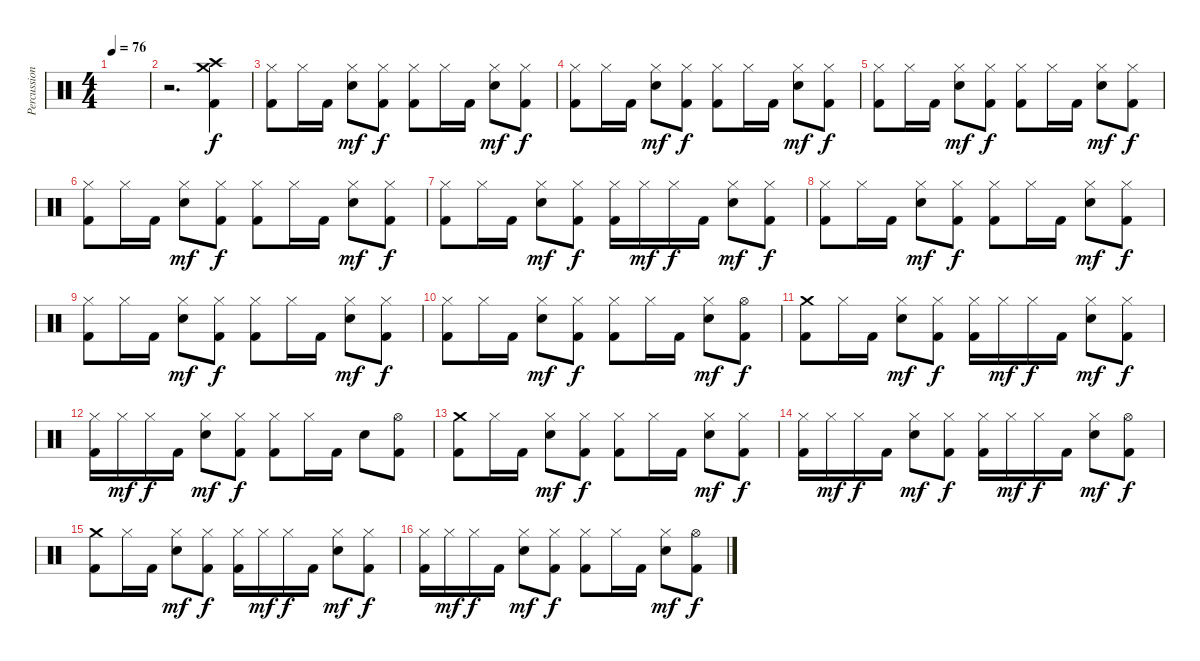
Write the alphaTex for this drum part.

\track ("Percussion" "Percussion") {mute instrument percussion}
\staff {score}
\articulation defaults
\ts (4 4)
\tempo 76
\clef neutral
\ks c
|
r.2{d} ("Crash medium (hit)" "Crash high (hit)" "Kick (hit) 2").4 |
("Hi-Hat (closed)" "Kick (hit) 2").8 "Hi-Hat (closed)".16 "Kick (hit) 2".16 ("Hi-Hat (closed)" "Electric Snare (hit)").8{dy mf} ("Hi-Hat (closed)" "Kick (hit) 2").8{dy f} ("Hi-Hat (closed)" "Kick (hit) 2").8 "Hi-Hat (closed)".16 "Kick (hit) 2".16 ("Hi-Hat (closed)" "Electric Snare (hit)").8{dy mf} ("Hi-Hat (closed)" "Kick (hit) 2").8{dy f} |
("Hi-Hat (closed)" "Kick (hit) 2").8 "Hi-Hat (closed)".16 "Kick (hit) 2".16 ("Hi-Hat (closed)" "Electric Snare (hit)").8{dy mf} ("Hi-Hat (closed)" "Kick (hit) 2").8{dy f} ("Hi-Hat (closed)" "Kick (hit) 2").8 "Hi-Hat (closed)".16 "Kick (hit) 2".16 ("Hi-Hat (closed)" "Electric Snare (hit)").8{dy mf} ("Hi-Hat (closed)" "Kick (hit) 2").8{dy f} |
("Hi-Hat (closed)" "Kick (hit) 2").8 "Hi-Hat (closed)".16 "Kick (hit) 2".16 ("Hi-Hat (closed)" "Electric Snare (hit)").8{dy mf} ("Hi-Hat (closed)" "Kick (hit) 2").8{dy f} ("Hi-Hat (closed)" "Kick (hit) 2").8 "Hi-Hat (closed)".16 "Kick (hit) 2".16 ("Hi-Hat (closed)" "Electric Snare (hit)").8{dy mf} ("Hi-Hat (closed)" "Kick (hit) 2").8{dy f} |
("Hi-Hat (closed)" "Kick (hit) 2").8 "Hi-Hat (closed)".16 "Kick (hit) 2".16 ("Hi-Hat (closed)" "Electric Snare (hit)").8{dy mf} ("Hi-Hat (closed)" "Kick (hit) 2").8{dy f} ("Hi-Hat (closed)" "Kick (hit) 2").8 "Hi-Hat (closed)".16 "Kick (hit) 2".16 ("Hi-Hat (closed)" "Electric Snare (hit)").8{dy mf} ("Hi-Hat (closed)" "Kick (hit) 2").8{dy f} |
("Hi-Hat (closed)" "Kick (hit) 2").8 "Hi-Hat (closed)".16 "Kick (hit) 2".16 ("Hi-Hat (closed)" "Electric Snare (hit)").8{dy mf} ("Hi-Hat (closed)" "Kick (hit) 2").8{dy f} ("Hi-Hat (closed)" "Kick (hit) 2").16 "Hi-Hat (closed)".16{dy mf} "Hi-Hat (closed)".16{dy f} "Kick (hit) 2".16 ("Hi-Hat (closed)" "Electric Snare (hit)").8{dy mf} ("Hi-Hat (closed)" "Kick (hit) 2").8{dy f} |
("Hi-Hat (closed)" "Kick (hit) 2").8 "Hi-Hat (closed)".16 "Kick (hit) 2".16 ("Hi-Hat (closed)" "Electric Snare (hit)").8{dy mf} ("Hi-Hat (closed)" "Kick (hit) 2").8{dy f} ("Hi-Hat (closed)" "Kick (hit) 2").8 "Hi-Hat (closed)".16 "Kick (hit) 2".16 ("Hi-Hat (closed)" "Electric Snare (hit)").8{dy mf} ("Hi-Hat (closed)" "Kick (hit) 2").8{dy f} |
("Hi-Hat (closed)" "Kick (hit) 2").8 "Hi-Hat (closed)".16 "Kick (hit) 2".16 ("Hi-Hat (closed)" "Electric Snare (hit)").8{dy mf} ("Hi-Hat (closed)" "Kick (hit) 2").8{dy f} ("Hi-Hat (closed)" "Kick (hit) 2").8 "Hi-Hat (closed)".16 "Kick (hit) 2".16 ("Hi-Hat (closed)" "Electric Snare (hit)").8{dy mf} ("Hi-Hat (closed)" "Kick (hit) 2").8{dy f} |
("Hi-Hat (closed)" "Kick (hit) 2").8 "Hi-Hat (closed)".16 "Kick (hit) 2".16 ("Hi-Hat (closed)" "Electric Snare (hit)").8{dy mf} ("Hi-Hat (closed)" "Kick (hit) 2").8{dy f} ("Hi-Hat (closed)" "Kick (hit) 2").8 "Hi-Hat (closed)".16 "Kick (hit) 2".16 ("Hi-Hat (closed)" "Electric Snare (hit)").8{dy mf} ("Hi-Hat (open)" "Kick (hit) 2").8{dy f} |
("Crash medium (hit)" "Kick (hit) 2").8 "Hi-Hat (closed)".16 "Kick (hit) 2".16 ("Hi-Hat (closed)" "Electric Snare (hit)").8{dy mf} ("Hi-Hat (closed)" "Kick (hit) 2").8{dy f} ("Hi-Hat (closed)" "Kick (hit) 2").16 "Hi-Hat (closed)".16{dy mf} "Hi-Hat (closed)".16{dy f} "Kick (hit) 2".16 ("Hi-Hat (closed)" "Electric Snare (hit)").8{dy mf} ("Hi-Hat (closed)" "Kick (hit) 2").8{dy f} |
("Hi-Hat (closed)" "Kick (hit) 2").16 "Hi-Hat (closed)".16{dy mf} "Hi-Hat (closed)".16{dy f} "Kick (hit) 2".16 ("Hi-Hat (closed)" "Electric Snare (hit)").8{dy mf} ("Hi-Hat (closed)" "Kick (hit) 2").8{dy f} ("Hi-Hat (closed)" "Kick (hit) 2").8 "Hi-Hat (closed)".16 "Kick (hit) 2".16 "Electric Snare (hit)".8 ("Hi-Hat (open)" "Kick (hit) 2").8 |
("Crash medium (hit)" "Kick (hit) 2").8 "Hi-Hat (closed)".16 "Kick (hit) 2".16 ("Hi-Hat (closed)" "Electric Snare (hit)").8{dy mf} ("Hi-Hat (closed)" "Kick (hit) 2").8{dy f} ("Hi-Hat (closed)" "Kick (hit) 2").8 "Hi-Hat (closed)".16 "Kick (hit) 2".16 ("Hi-Hat (closed)" "Electric Snare (hit)").8{dy mf} ("Hi-Hat (closed)" "Kick (hit) 2").8{dy f} |
("Hi-Hat (closed)" "Kick (hit) 2").16 "Hi-Hat (closed)".16{dy mf} "Hi-Hat (closed)".16{dy f} "Kick (hit) 2".16 ("Hi-Hat (closed)" "Electric Snare (hit)").8{dy mf} ("Hi-Hat (closed)" "Kick (hit) 2").8{dy f} ("Hi-Hat (closed)" "Kick (hit) 2").16 "Hi-Hat (closed)".16{dy mf} "Hi-Hat (closed)".16{dy f} "Kick (hit) 2".16 ("Hi-Hat (closed)" "Electric Snare (hit)").8{dy mf} ("Hi-Hat (open)" "Kick (hit) 2").8{dy f} |
("Crash medium (hit)" "Kick (hit) 2").8 "Hi-Hat (closed)".16 "Kick (hit) 2".16 ("Hi-Hat (closed)" "Electric Snare (hit)").8{dy mf} ("Hi-Hat (closed)" "Kick (hit) 2").8{dy f} ("Hi-Hat (closed)" "Kick (hit) 2").16 "Hi-Hat (closed)".16{dy mf} "Hi-Hat (closed)".16{dy f} "Kick (hit) 2".16 ("Hi-Hat (closed)" "Electric Snare (hit)").8{dy mf} ("Hi-Hat (closed)" "Kick (hit) 2").8{dy f} |
("Hi-Hat (closed)" "Kick (hit) 2").16 "Hi-Hat (closed)".16{dy mf} "Hi-Hat (closed)".16{dy f} "Kick (hit) 2".16 ("Hi-Hat (closed)" "Electric Snare (hit)").8{dy mf} ("Hi-Hat (closed)" "Kick (hit) 2").8{dy f} ("Hi-Hat (closed)" "Kick (hit) 2").8 "Hi-Hat (closed)".16 "Kick (hit) 2".16 ("Hi-Hat (closed)" "Electric Snare (hit)").8{dy mf} ("Hi-Hat (open)" "Kick (hit) 2").8{dy f}
